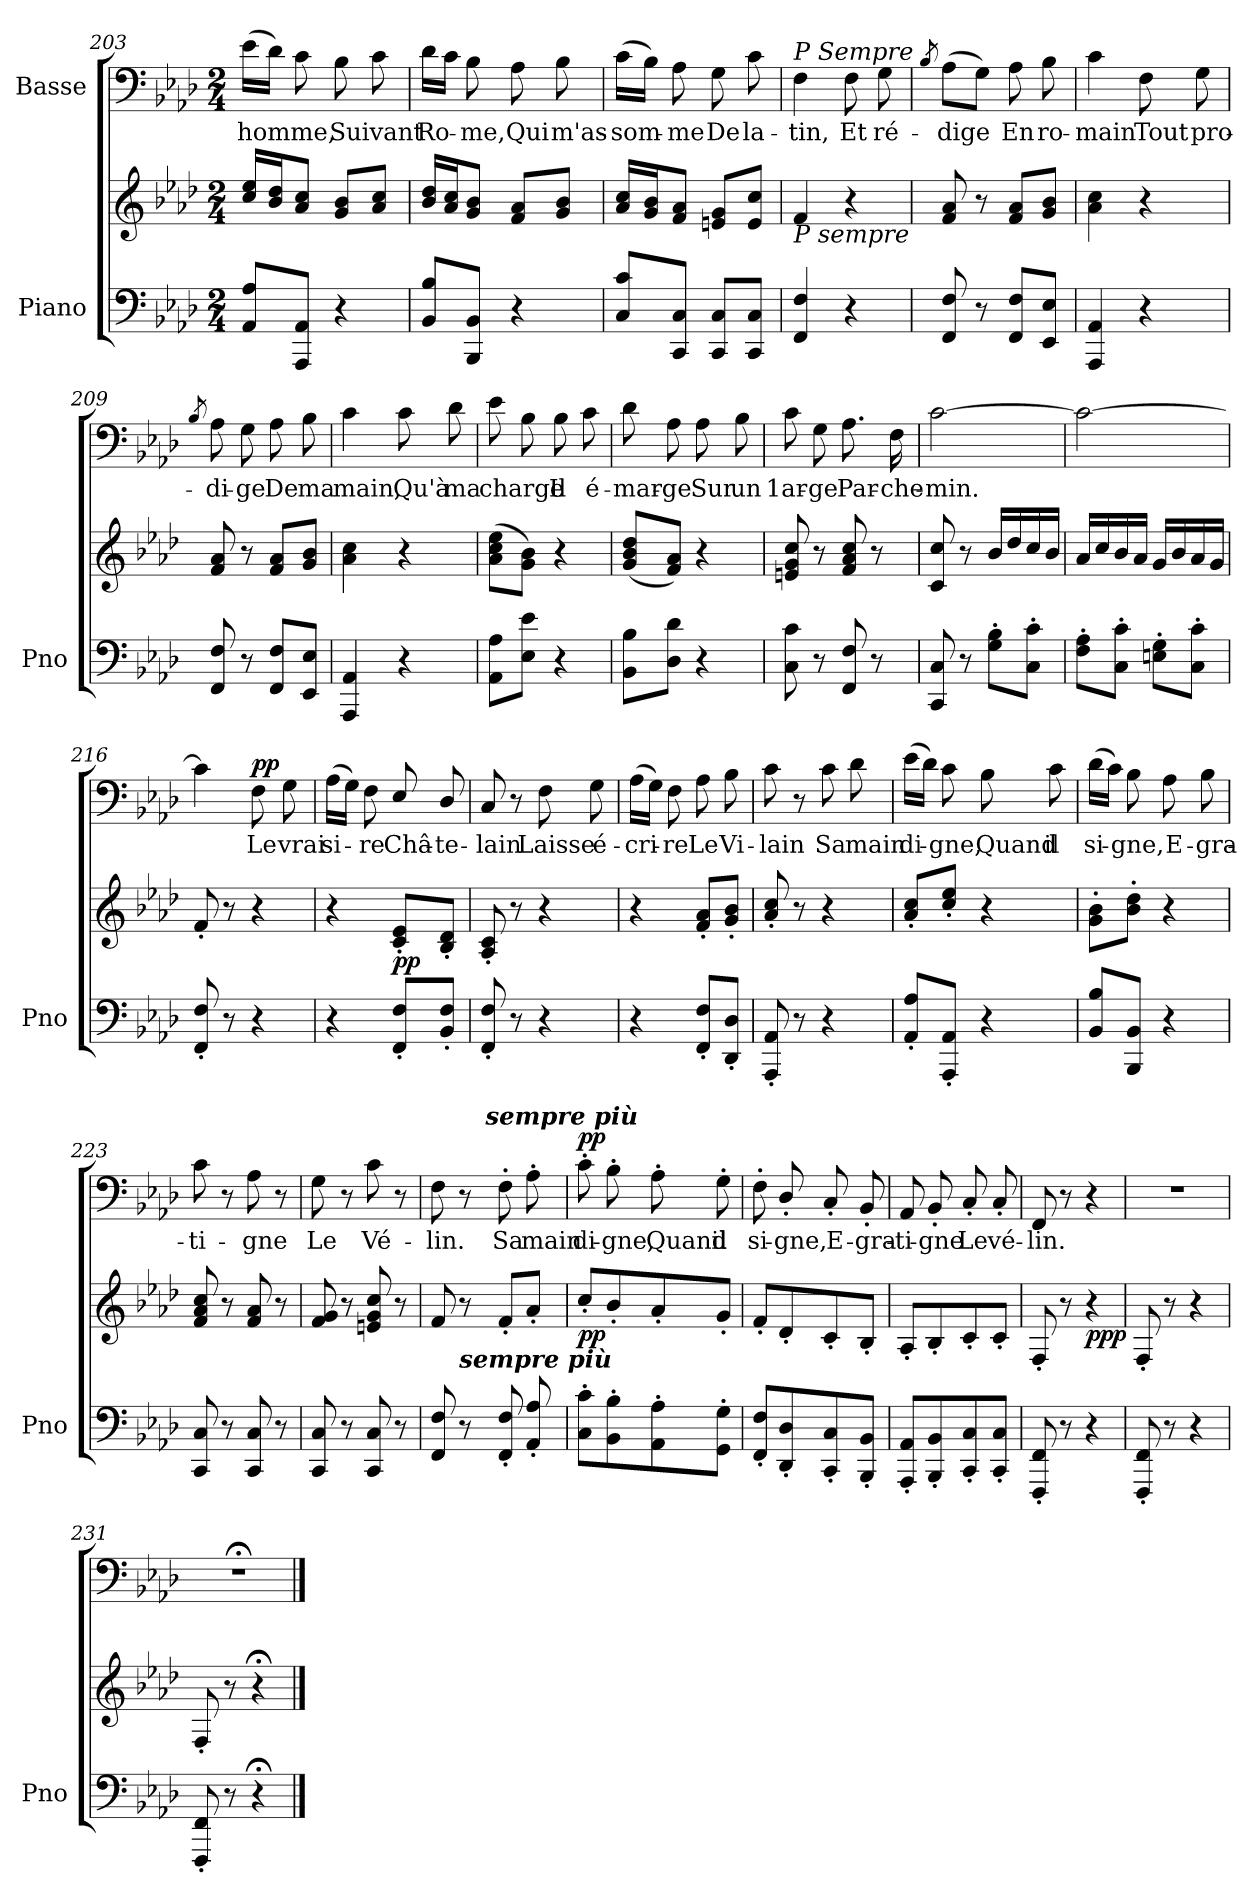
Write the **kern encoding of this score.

**kern	**kern	**dynam	**kern	**text	**dynam
*part2	*part2	*part2	*part1	*part1	*part1
*staff3	*staff2	*staff2/3	*staff1	*staff1	*staff1
*I"Piano	*	*	*I"Basse	*	*
*I'Pno	*	*	*	*	*
*clefF4	*clefG2	*	*clefF4	*	*
*k[b-e-a-d-]	*k[b-e-a-d-]	*	*k[b-e-a-d-]	*	*
*M2/4	*M2/4	*	*M2/4	*	*
=203	=203	=203	=203	=203	=203
!	!	!	!	!LO:LY:b	!
8AA-/ 8A-/L	16cc/ 16ee-/LL	.	(>16e-\LL	homme,	.
.	16b-/ 16dd-/J	.	16d-\JJ)	.	.
8AAA-/ 8AA-/J	8a-/ 8cc/J	.	8c\	.	.
!	!	!	!	!LO:LY:b	!
4r	8g/ 8b-/L	.	8B-\	Suivant	.
.	8a-/ 8cc/J	.	8c\	.	.
=204	=204	=204	=204	=204	=204
!	!	!	!	!LO:LY:b	!
8BB-/ 8B-/L	16b-/ 16dd-/LL	.	16d-\LL	Ro-	.
.	16a-/ 16cc/J	.	16c\JJ	.	.
!	!	!	!	!LO:LY:b	!
8BBB-/ 8BB-/J	8g/ 8b-/J	.	8B-\	-me,	.
!	!	!	!	!LO:LY:b	!
4r	8f/ 8a-/L	.	8A-\	Qui	.
!	!	!	!	!LO:LY:b	!
.	8g/ 8b-/J	.	8B-\	m'as-	.
=205	=205	=205	=205	=205	=205
!	!	!	!	!LO:LY:b	!
8C/ 8c/L	16a-/ 16cc/LL	.	(>16c\LL	-som-	.
.	16g/ 16b-/J	.	16B-\JJ)	.	.
!	!	!	!	!LO:LY:b	!
8CC/ 8C/J	8f/ 8a-/J	.	8A-\	-me	.
!	!	!	!	!LO:LY:b	!
8CC/ 8C/L	8en/ 8g/L	.	8G\	De	.
!	!	!	!	!LO:LY:b	!
8CC/ 8C/J	8e/ 8cc/J	.	8c\	la-	.
=206	=206	=206	=206	=206	=206
!	!	!	!LO:TX:a:i:t=P Sempre	!	!
!	!LO:TX:b:i:t=P sempre	!	!	!	!
!	!	!	!	!LO:LY:b	!
4FF/ 4F/	4f/	.	4F\	-tin,	.
!	!	!	!	!LO:LY:b	!
4r	4r	.	8F\	Et	.
!	!	!	!	!LO:LY:b	!
.	.	.	8G\	ré-	.
!!LO:LB:g=z
=207	=207	=207	=207	=207	=207
.	.	.	8qB-/	.	.
!	!	!	!	!LO:LY:b	!
8FF/ 8F/	8f/ 8a-/	.	(>8A-\L	-dige	.
8r	8r	.	8G\J)	.	.
!	!	!	!	!LO:LY:b	!
8FF/ 8F/L	8f/ 8a-/L	.	8A-\	En	.
!	!	!	!	!LO:LY:b	!
8EE-/ 8E-/J	8g/ 8b-/J	.	8B-\	ro-	.
=208	=208	=208	=208	=208	=208
!	!	!	!	!LO:LY:b	!
4AAA-/ 4AA-/	4a-\ 4cc\	.	4c\	-main	.
!	!	!	!	!LO:LY:b	!
4r	4r	.	8F\	Tout	.
!	!	!	!	!LO:LY:b	!
.	.	.	8G\	pro-	.
=209	=209	=209	=209	=209	=209
.	.	.	8qB-/	.	.
!	!	!	!	!LO:LY:b	!
8FF/ 8F/	8f/ 8a-/	.	8A-\	-di-	.
!	!	!	!	!LO:LY:b	!
8r	8r	.	8G\	-ge	.
!	!	!	!	!LO:LY:b	!
8FF/ 8F/L	8f/ 8a-/L	.	8A-\	De	.
!	!	!	!	!LO:LY:b	!
8EE-/ 8E-/J	8g/ 8b-/J	.	8B-\	ma	.
=210	=210	=210	=210	=210	=210
!	!	!	!	!LO:LY:b	!
4AAA-/ 4AA-/	4a-\ 4cc\	.	4c\	main,	.
!	!	!	!	!LO:LY:b	!
4r	4r	.	8c\	Qu'à	.
!	!	!	!	!LO:LY:b	!
.	.	.	8d-\	ma	.
=211	=211	=211	=211	=211	=211
!	!	!	!	!LO:LY:b	!
8AA-\ 8A-\L	(>8a-\ 8cc\ 8ee-\L	.	8e-\	charge	.
8E-\ 8e-\J	8g\ 8b-\J)	.	8B-\	.	.
!	!	!	!	!LO:LY:b	!
4r	4r	.	8B-\	Il	.
!	!	!	!	!LO:LY:b	!
.	.	.	8c\	é-	.
=212	=212	=212	=212	=212	=212
!	!	!	!	!LO:LY:b	!
8BB-\ 8B-\L	(<8g/ 8b-/ 8dd-/L	.	8d-\	mar-	.
!	!	!	!	!LO:LY:b	!
8D-\ 8d-\J	8f/ 8a-/J)	.	8A-\	-ge	.
!	!	!	!	!LO:LY:b	!
4r	4r	.	8A-\	Sur	.
!	!	!	!	!LO:LY:b	!
.	.	.	8B-\	un	.
=213	=213	=213	=213	=213	=213
!	!	!	!	!LO:LY:b	!
8C\ 8c\	8en/ 8g/ 8cc/	.	8c\	1ar-	.
!	!	!	!	!LO:LY:b	!
8r	8r	.	8G\	-ge	.
!	!	!	!	!LO:LY:b	!
8FF/ 8F/	8f/ 8a-/ 8cc/	.	8.A-\	Par-	.
8r	8r	.	.	.	.
!	!	!	!	!LO:LY:b	!
.	.	.	16F\	-che-	.
!!LO:PB:g=z
=214	=214	=214	=214	=214	=214
!	!	!	!	!LO:LY:b	!
8CC/ 8C/	8c/ 8cc/	.	[2c\	-min.	.
8r	8r	.	.	.	.
8G\' 8B-\'L	16b-/LL	.	.	.	.
.	16dd-/	.	.	.	.
8C\' 8c\'J	16cc/	.	.	.	.
.	16b-/JJ	.	.	.	.
=215	=215	=215	=215	=215	=215
8F\' 8A-\'L	16a-/LL	.	2c\_	.	.
.	16cc/	.	.	.	.
8C\' 8c\'J	16b-/	.	.	.	.
.	16a-/JJ	.	.	.	.
8En\' 8G\'L	16g/LL	.	.	.	.
.	16b-/	.	.	.	.
8C\' 8c\'J	16a-/	.	.	.	.
.	16g/JJ	.	.	.	.
=216	=216	=216	=216	=216	=216
8FF/' 8F/'	8f'/	.	4c\]	.	.
8r	8r	.	.	.	.
!	!	!	!	!LO:LY:b	!LO:DY:a
4r	4r	.	8F\	Le	pp
!	!	!	!	!LO:LY:b	!
.	.	.	8G\	vrai	.
!!LO:LB:g=z
=217	=217	=217	=217	=217	=217
!	!	!	!	!LO:LY:b	!
4r	4r	.	(>16A-\LL	si-	.
.	.	.	16G\JJ)	.	.
!	!	!	!	!LO:LY:b	!
.	.	.	8F\	-re	.
!	!	!LO:DY:b	!	!LO:LY:b	!
8FF/' 8F/'L	8c/' 8e-/'L	pp	8E-/	Châ-	.
!	!	!	!	!LO:LY:b	!
8BB-/' 8F/'J	8B-/' 8d-/'J	.	8D-/	-te-	.
=218	=218	=218	=218	=218	=218
!	!	!	!	!LO:LY:b	!
8FF/' 8F/'	8A-/' 8c/'	.	8C/	-lain	.
8r	8r	.	8r	.	.
!	!	!	!	!LO:LY:b	!
4r	4r	.	8F\	Laisse	.
!	!	!	!	!LO:LY:b	!
.	.	.	8G\	é-	.
=219	=219	=219	=219	=219	=219
!	!	!	!	!LO:LY:b	!
4r	4r	.	(>16A-\LL	-cri-	.
.	.	.	16G\JJ)	.	.
!	!	!	!	!LO:LY:b	!
.	.	.	8F\	-re	.
!	!	!	!	!LO:LY:b	!
8FF/' 8F/'L	8f/' 8a-/'L	.	8A-\	Le	.
!	!	!	!	!LO:LY:b	!
8DD-/' 8D-/'J	8g/' 8b-/'J	.	8B-\	Vi-	.
=220	=220	=220	=220	=220	=220
!	!	!	!	!LO:LY:b	!
8AAA-/' 8AA-/'	8a-/' 8cc/'	.	8c\	-lain	.
8r	8r	.	8r	.	.
!	!	!	!	!LO:LY:b	!
4r	4r	.	8c\	Sa	.
!	!	!	!	!LO:LY:b	!
.	.	.	8d-\	main	.
=221	=221	=221	=221	=221	=221
!	!	!	!	!LO:LY:b	!
8AA-/' 8A-/'L	8a-/' 8cc/'L	.	(>16e-\LL	di-	.
.	.	.	16d-\JJ)	.	.
!	!	!	!	!LO:LY:b	!
8AAA-/' 8AA-/'J	8cc/' 8ee-/'J	.	8c\	-gne,	.
!	!	!	!	!LO:LY:b	!
4r	4r	.	8B-\	Quand	.
!	!	!	!	!LO:LY:b	!
.	.	.	8c\	il	.
!!LO:LB:g=z
=222	=222	=222	=222	=222	=222
!	!	!	!	!LO:LY:b	!
8BB-/ 8B-/L	8g\' 8b-\'L	.	(>16d-\LL	si-	.
.	.	.	16c\JJ)	.	.
!	!	!	!	!LO:LY:b	!
8BBB-/ 8BB-/J	8b-\' 8dd-\'J	.	8B-\	-gne,	.
!	!	!	!	!LO:LY:b	!
4r	4r	.	8A-\	E-	.
!	!	!	!	!LO:LY:b	!
.	.	.	8B-\	-gra-	.
=223	=223	=223	=223	=223	=223
!	!	!	!	!LO:LY:b	!
8CC/ 8C/	8f/ 8a-/ 8cc/	.	8c\	-ti-	.
8r	8r	.	8r	.	.
!	!	!	!	!LO:LY:b	!
8CC/ 8C/	8f/ 8a-/	.	8A-\	-gne	.
8r	8r	.	8r	.	.
=224	=224	=224	=224	=224	=224
!	!	!	!	!LO:LY:b	!
8CC/ 8C/	8f/ 8g/	.	8G\	Le	.
8r	8r	.	8r	.	.
!	!	!	!	!LO:LY:b	!
8CC/ 8C/	8en/ 8g/ 8cc/	.	8c\	Vé-	.
8r	8r	.	8r	.	.
=225	=225	=225	=225	=225	=225
!	!	!	!	!LO:LY:b	!
*	*	*	*^	*	*
8FF/ 8F/	8f/	.	8F\	6ryy	-lin.	.
!LO:TX:a:Bi:t=sempre    più	!	!	!	!	!	!
8r	8r	.	8r	.	.	.
.	.	.	.	24ryy	.	.
!	!	!	!	!LO:TX:a:Bi:t=sempre    più	!	!
.	.	.	.	6..ryy	.	.
!	!	!	!	!	!LO:LY:b	!
8FF/' 8F/'	8f'/L	.	8F'\	.	Sa	.
!	!	!	!	!	!LO:LY:b	!
8AA-/' 8A-/'	8a-'/J	.	8A-'\	.	main	.
=226	=226	=226	=226	=226	=226	=226
!	!	!LO:DY:b	!	!	!LO:LY:b	!LO:DY:a
*	*	*	*v	*v	*	*
8C\' 8c\'L	8cc'/L	pp	8c'\	di-	pp
!	!	!	!	!LO:LY:b	!
8BB-\' 8B-\'	8b-'/	.	8B-'\	-gne,	.
!	!	!	!	!LO:LY:b	!
8AA-\' 8A-\'	8a-'/	.	8A-'\	Quand	.
!	!	!	!	!LO:LY:b	!
8GG\' 8G\'J	8g'/J	.	8G'\	il	.
!!LO:LB:g=z
=227	=227	=227	=227	=227	=227
!	!	!	!	!LO:LY:b	!
8FF/' 8F/'L	8f'/L	.	8F'\	si-	.
!	!	!	!	!LO:LY:b	!
8DD-/' 8D-/'	8d-'/	.	8D-'/	-gne,	.
!	!	!	!	!LO:LY:b	!
8CC/' 8C/'	8c'/	.	8C'/	E-	.
!	!	!	!	!LO:LY:b	!
8BBB-/' 8BB-/'J	8B-'/J	.	8BB-'/	-gra-	.
=228	=228	=228	=228	=228	=228
!	!	!	!	!LO:LY:b	!
8AAA-/' 8AA-/'L	8A-'/L	.	8AA-/	-ti-	.
!	!	!	!	!LO:LY:b	!
8BBB-/' 8BB-/'	8B-'/	.	8BB-'/	-gne	.
!	!	!	!	!LO:LY:b	!
8CC/' 8C/'	8c'/	.	8C'/	Le	.
!	!	!	!	!LO:LY:b	!
8CC/' 8C/'J	8c'/J	.	8C'/	vé-	.
=229	=229	=229	=229	=229	=229
!	!	!	!	!LO:LY:b	!
8FFF/' 8FF/'	8F'/	.	8FF/	-lin.	.
8r	8r	.	8r	.	.
!	!	!LO:DY:b	!	!	!
4r	4r	ppp	4r	.	.
=230	=230	=230	=230	=230	=230
8FFF/' 8FF/'	8F'/	.	2r	.	.
8r	8r	.	.	.	.
4r	4r	.	.	.	.
=231	=231	=231	=231	=231	=231
8FFF/' 8FF/'	8F'/	.	2r;<	.	.
8r	8r	.	.	.	.
4r;<	4r;<	.	.	.	.
==	==	==	==	==	==
*-	*-	*-	*-	*-	*-
